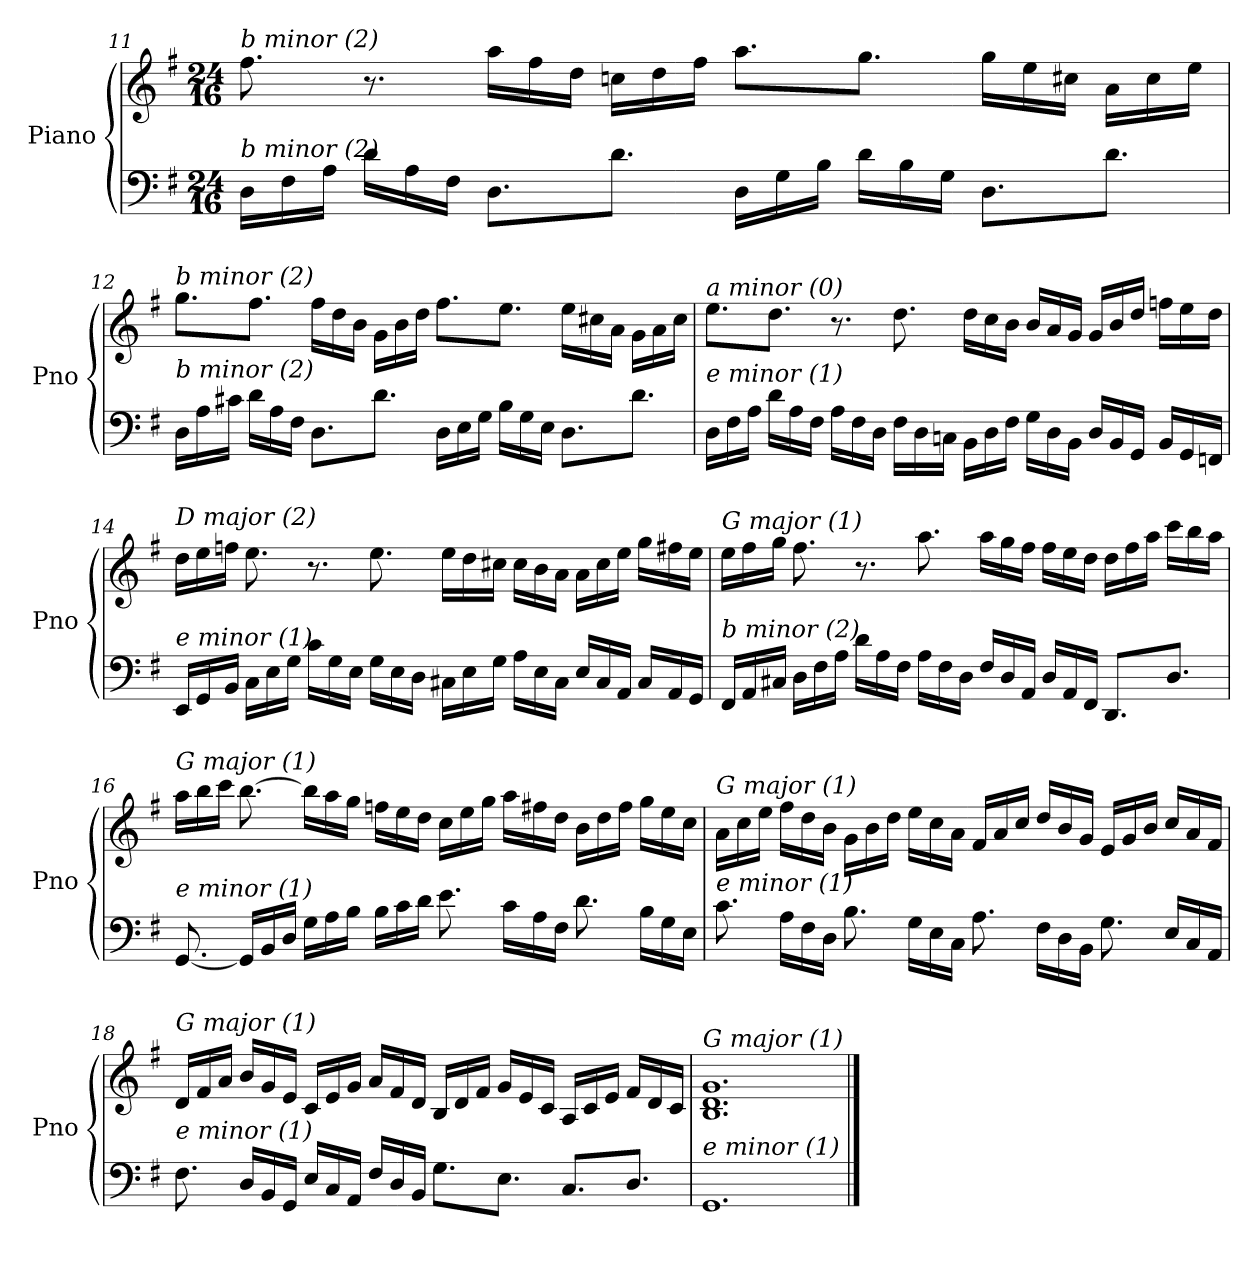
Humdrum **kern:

**kern	**kern
*part1	*part1
*staff2	*staff1
*I"Piano	*
*I'Pno	*
!!LO:PB:g=z
*clefF4	*clefG2
*k[f#]	*k[f#]
*G:	*G:
*M24/16	*M24/16
=11	=11
!	!LO:TX:i:t=b minor (2)
!LO:TX:i:t=b minor (2)	!
16D\LL	8.ff#\
16F#\	.
16A\JJ	.
16d\LL	8.r
16A\	.
16F#\JJ	.
8.D\L	16aa\LL
.	16ff#\
.	16dd\JJ
8.d\J	16ccn\LL
.	16dd\
.	16ff#\JJ
16D\LL	8.aa\L
16G\	.
16B\JJ	.
16d\LL	8.gg\J
16B\	.
16G\JJ	.
8.D\L	16gg\LL
.	16ee\
.	16cc#X\JJ
8.d\J	16a\LL
.	16cc#\
.	16ee\JJ
!!LO:LB:g=z
=12	=12
!	!LO:TX:i:t=b minor (2)
!LO:TX:i:t=b minor (2)	!
16D\LL	8.gg\L
16A\	.
16c#X\JJ	.
16d\LL	8.ff#\J
16A\	.
16F#\JJ	.
8.D\L	16ff#\LL
.	16dd\
.	16b\JJ
8.d\J	16g\LL
.	16b\
.	16dd\JJ
16D\LL	8.ff#\L
16E\	.
16G\JJ	.
16B\LL	8.ee\J
16G\	.
16E\JJ	.
8.D\L	16ee\LL
.	16cc#X\
.	16a\JJ
8.d\J	16g\LL
.	16a\
.	16cc#\JJ
!!LO:LB:g=z
=13	=13
!	!LO:TX:i:t=a minor (0)
!LO:TX:i:t=e minor (1)	!
16D\LL	8.ee\L
16F#\	.
16A\JJ	.
16d\LL	8.dd\J
16A\	.
16F#\JJ	.
16A\LL	8.r
16F#\	.
16D\JJ	.
16F#\LL	8.dd\
16D\	.
16Cn\JJ	.
16BB\LL	16dd\LL
16D\	16cc\
16F#\JJ	16b\JJ
16G\LL	16b/LL
16D\	16a/
16BB\JJ	16g/JJ
16D/LL	16g/LL
16BB/	16b/
16GG/JJ	16dd/JJ
16BB/LL	16ffn\LL
16GG/	16ee\
16FFn/JJ	16dd\JJ
!!LO:LB:g=z
=14	=14
!	!LO:TX:i:t=D major (2)
!LO:TX:i:t=e minor (1)	!
16EE/LL	16dd\LL
16GG/	16ee\
16BB/JJ	16ffn\JJ
16C\LL	8.ee\
16E\	.
16G\JJ	.
16c\LL	8.r
16G\	.
16E\JJ	.
16G\LL	8.ee\
16E\	.
16D\JJ	.
16C#X\LL	16ee\LL
16E\	16dd\
16G\JJ	16cc#X\JJ
16A\LL	16cc#\LL
16E\	16b\
16C#\JJ	16a\JJ
16E/LL	16a\LL
16C#/	16cc#\
16AA/JJ	16ee\JJ
16C#/LL	16gg\LL
16AA/	16ff#X\
16GG/JJ	16ee\JJ
!!LO:LB:g=z
=15	=15
!	!LO:TX:i:t=G major (1)
!LO:TX:i:t=b minor (2)	!
16FF#/LL	16ee\LL
16AA/	16ff#\
16C#X/JJ	16gg\JJ
16D\LL	8.ff#\
16F#\	.
16A\JJ	.
16d\LL	8.r
16A\	.
16F#\JJ	.
16A\LL	8.aa\
16F#\	.
16D\JJ	.
16F#/LL	16aa\LL
16D/	16gg\
16AA/JJ	16ff#\JJ
16D/LL	16ff#\LL
16AA/	16ee\
16FF#/JJ	16dd\JJ
8.DD/L	16dd\LL
.	16ff#\
.	16aa\JJ
8.D/J	16ccc\LL
.	16bb\
.	16aa\JJ
!!LO:PB:g=z
=16	=16
!	!LO:TX:i:t=G major (1)
!LO:TX:i:t=e minor (1)	!
[8.GG/	16aa\LL
.	16bb\
.	16ccc\JJ
16GG/LL]	[8.bb\
16BB/	.
16D/JJ	.
16G\LL	16bb\LL]
16A\	16aa\
16B\JJ	16gg\JJ
16B\LL	16ffn\LL
16c\	16ee\
16d\JJ	16dd\JJ
8.e\	16cc\LL
.	16ee\
.	16gg\JJ
16c\LL	16aa\LL
16A\	16ff#X\
16F#\JJ	16dd\JJ
8.d\	16b\LL
.	16dd\
.	16ff#\JJ
16B\LL	16gg\LL
16G\	16ee\
16E\JJ	16cc\JJ
!!LO:PB:g=z
=17	=17
!	!LO:TX:i:t=G major (1)
!LO:TX:i:t=e minor (1)	!
8.c\	16a\LL
.	16cc\
.	16ee\JJ
16A\LL	16ff#\LL
16F#\	16dd\
16D\JJ	16b\JJ
8.B\	16g\LL
.	16b\
.	16dd\JJ
16G\LL	16ee\LL
16E\	16cc\
16C\JJ	16a\JJ
8.A\	16f#/LL
.	16a/
.	16cc/JJ
16F#\LL	16dd/LL
16D\	16b/
16BB\JJ	16g/JJ
8.G\	16e/LL
.	16g/
.	16b/JJ
16E/LL	16cc/LL
16C/	16a/
16AA/JJ	16f#/JJ
!!LO:LB:g=z
=18	=18
!	!LO:TX:i:t=G major (1)
!LO:TX:i:t=e minor (1)	!
8.F#\	16d/LL
.	16f#/
.	16a/JJ
16D/LL	16b/LL
16BB/	16g/
16GG/JJ	16e/JJ
16E/LL	16c/LL
16C/	16e/
16AA/JJ	16g/JJ
16F#/LL	16a/LL
16D/	16f#/
16BB/JJ	16d/JJ
8.G\L	16B/LL
.	16d/
.	16f#/JJ
8.E\J	16g/LL
.	16e/
.	16c/JJ
8.C/L	16A/LL
.	16c/
.	16e/JJ
8.D/J	16f#/LL
.	16d/
.	16c/JJ
=19	=19
!	!LO:TX:i:t=G major (1)
!LO:TX:i:t=e minor (1)	!
1.GG	1.B 1.d 1.g
==	==
*-	*-
